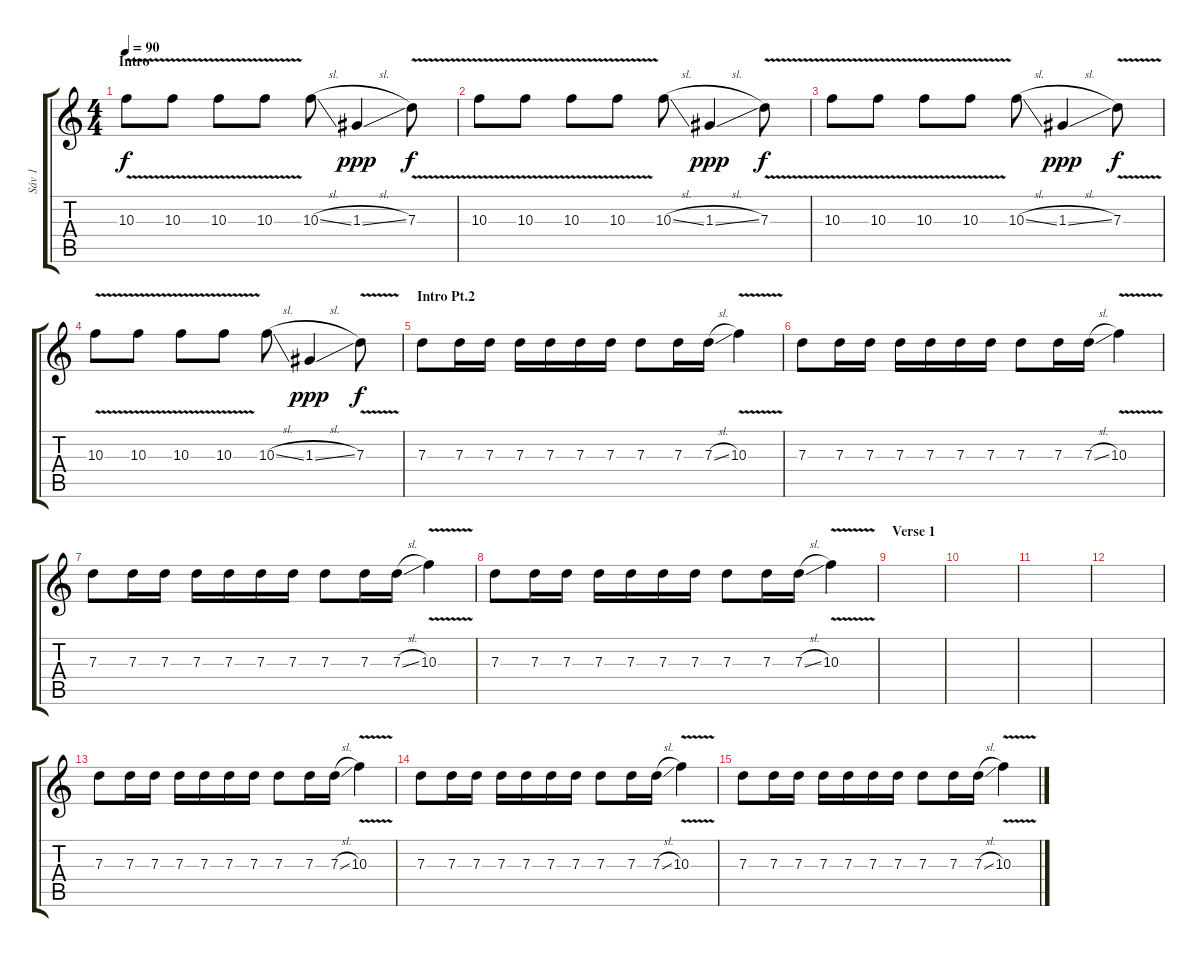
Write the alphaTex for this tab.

\track ("Sáv 1" "Sáv 1") {instrument distortionguitar}
\staff {score tabs}
\tuning (E4 B3 G3 D3 A2 E2) {hide}
\ts (4 4)
\section ("" "Intro")
\tempo 90
\clef g2
\ks c
10.3{v}.8{dy f instrument distortionguitar} 10.3{v}.8 10.3{v}.8 10.3{v}.8 10.3{sl}.8 1.3{sl}.4{dy ppp} 7.3{v}.8{dy f} |
10.3{v}.8 10.3{v}.8 10.3{v}.8 10.3{v}.8 10.3{sl}.8 1.3{sl}.4{dy ppp} 7.3{v}.8{dy f} |
10.3{v}.8 10.3{v}.8 10.3{v}.8 10.3{v}.8 10.3{sl}.8 1.3{sl}.4{dy ppp} 7.3{v}.8{dy f} |
10.3{v}.8 10.3{v}.8 10.3{v}.8 10.3{v}.8 10.3{sl}.8 1.3{sl}.4{dy ppp} 7.3{v}.8{dy f} |
\section ("" "Intro Pt.2")
7.3.8 7.3.16 7.3.16 7.3.16 7.3.16 7.3.16 7.3.16 7.3.8 7.3.16 7.3{sl}.16 10.3{v}.4 |
7.3.8 7.3.16 7.3.16 7.3.16 7.3.16 7.3.16 7.3.16 7.3.8 7.3.16 7.3{sl}.16 10.3{v}.4 |
7.3.8 7.3.16 7.3.16 7.3.16 7.3.16 7.3.16 7.3.16 7.3.8 7.3.16 7.3{sl}.16 10.3{v}.4 |
7.3.8 7.3.16 7.3.16 7.3.16 7.3.16 7.3.16 7.3.16 7.3.8 7.3.16 7.3{sl}.16 10.3{v}.4 |
\section ("" "Verse 1")
|
|
|
|
7.3.8 7.3.16 7.3.16 7.3.16 7.3.16 7.3.16 7.3.16 7.3.8 7.3.16 7.3{sl}.16 10.3{v}.4 |
7.3.8 7.3.16 7.3.16 7.3.16 7.3.16 7.3.16 7.3.16 7.3.8 7.3.16 7.3{sl}.16 10.3{v}.4 |
7.3.8 7.3.16 7.3.16 7.3.16 7.3.16 7.3.16 7.3.16 7.3.8 7.3.16 7.3{sl}.16 10.3{v}.4
